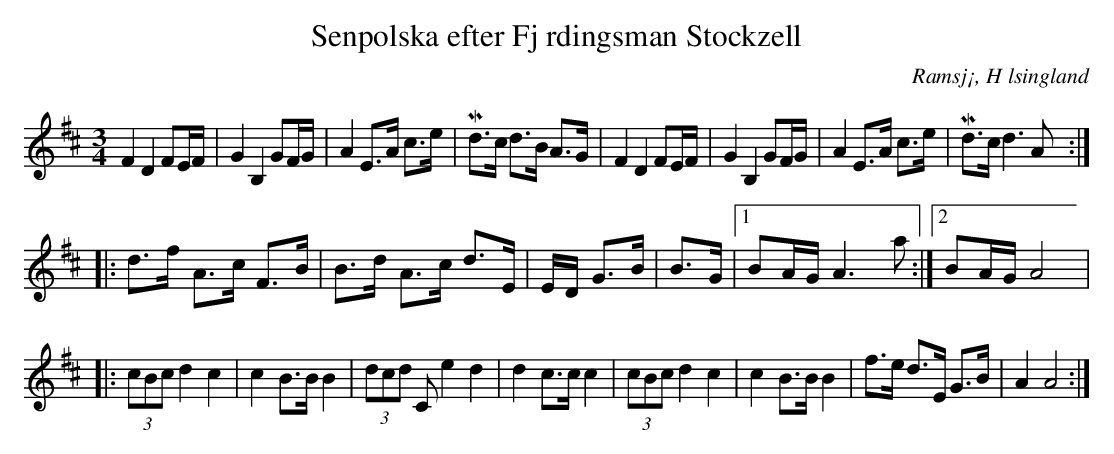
X:1
T: Senpolska efter Fj rdingsman Stockzell
O: Ramsj¡, H lsingland
M:3/4
L:1/8
K:D
F2 D2 FE/F/|G2 B,2 GF/G/| A2 E>A c>e|Md>c d>B A>G|F2 D2 FE/F/|G2 B,2 GF/G/| A2 E>A c>e|Md>c d2>A2:|
|:d>f A>c F>B| B>d A>c d>E|E/D/ G>B|B>G |1 BA/G/ A2>a2:|2 BA/G/ A4|
|:(3cBc d2 c2|c2 B>B B2|(3dcd Ce2 d2|d2 c>c c2|(3cBc d2 c2|c2 B>B B2|f>e d>E G>B|A2 A4:|
